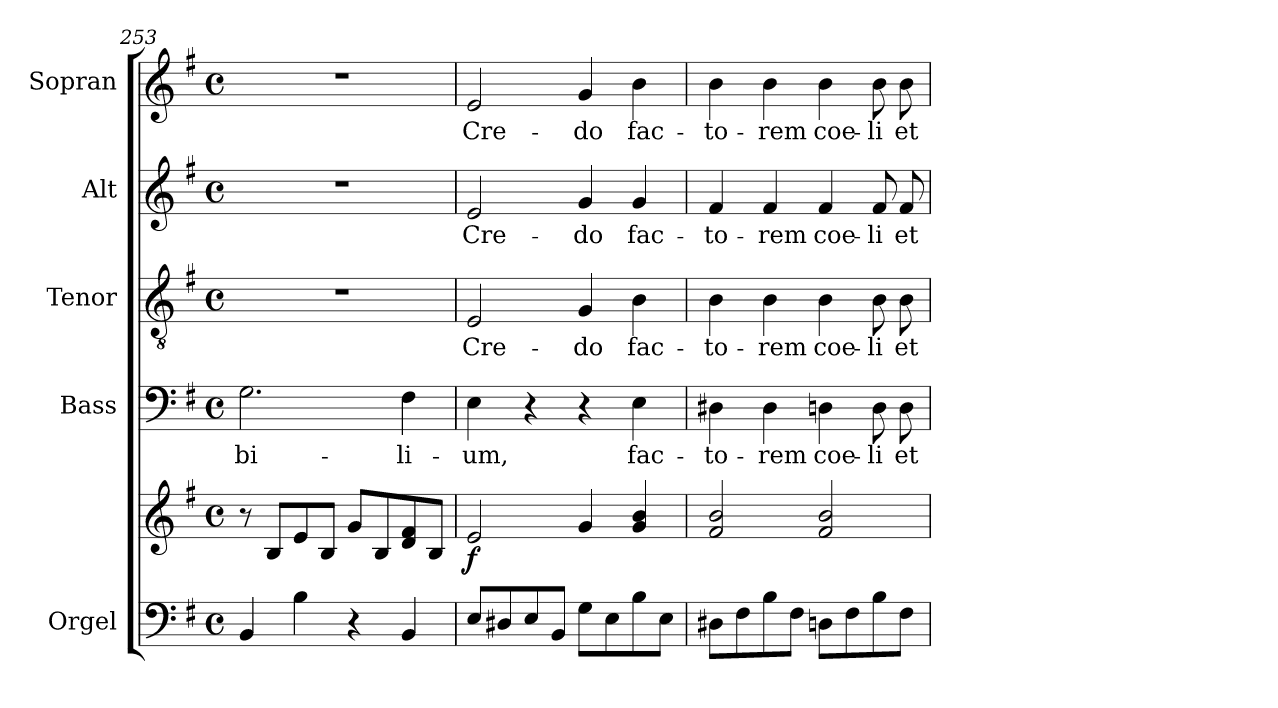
**kern	**kern	**dynam	**kern	**text	**kern	**text	**kern	**text	**kern	**text
*part5	*part5	*part5	*part4	*part4	*part3	*part3	*part2	*part2	*part1	*part1
*staff6	*staff5	*staff5/6	*staff4	*staff4	*staff3	*staff3	*staff2	*staff2	*staff1	*staff1
*I"Orgel	*	*	*I"Bass	*	*I"Tenor	*	*I"Alt	*	*I"Sopran	*
*I'Org.	*	*	*I'B	*	*I'T	*	*I'A	*	*I'S	*
*clefF4	*clefG2	*	*clefF4	*	*clefGv2	*	*clefG2	*	*clefG2	*
*k[f#]	*k[f#]	*	*k[f#]	*	*k[f#]	*	*k[f#]	*	*k[f#]	*
*G:	*G:	*	*G:	*	*G:	*	*G:	*	*G:	*
*M4/4	*M4/4	*	*M4/4	*	*M4/4	*	*M4/4	*	*M4/4	*
*met(c)	*met(c)	*	*met(c)	*	*met(c)	*	*met(c)	*	*met(c)	*
=253	=253	=253	=253	=253	=253	=253	=253	=253	=253	=253
!	!	!	!	!LO:LY:b	!	!	!	!	!	!
4BB/	8r	.	2.G\	-bi-	1r	.	1r	.	1r	.
.	8B/L	.	.	.	.	.	.	.	.	.
4B\	8e/	.	.	.	.	.	.	.	.	.
.	8B/J	.	.	.	.	.	.	.	.	.
4r	8g/L	.	.	.	.	.	.	.	.	.
.	8B/	.	.	.	.	.	.	.	.	.
!	!	!	!	!LO:LY:b	!	!	!	!	!	!
4BB/	8d/ 8f#/	.	4F#\	-li-	.	.	.	.	.	.
.	8B/J	.	.	.	.	.	.	.	.	.
!!LO:PB:g=z
=254	=254	=254	=254	=254	=254	=254	=254	=254	=254	=254
!	!	!LO:DY:b	!	!LO:LY:b	!	!LO:LY:b	!	!LO:LY:b	!	!LO:LY:b
8E/L	2e/	f	4E\	-um,	2E/	Cre-	2e/	Cre-	2e/	Cre-
8D#X/	.	.	.	.	.	.	.	.	.	.
8E/	.	.	4r	.	.	.	.	.	.	.
8BB/J	.	.	.	.	.	.	.	.	.	.
!	!	!	!	!	!	!LO:LY:b	!	!LO:LY:b	!	!LO:LY:b
8G\L	4g/	.	4r	.	4G/	-do	4g/	-do	4g/	-do
8E\	.	.	.	.	.	.	.	.	.	.
!	!	!	!	!LO:LY:b	!	!LO:LY:b	!	!LO:LY:b	!	!LO:LY:b
8B\	4g/ 4b/	.	4E\	fac-	4B\	fac-	4g/	fac-	4b\	fac-
8E\J	.	.	.	.	.	.	.	.	.	.
=255	=255	=255	=255	=255	=255	=255	=255	=255	=255	=255
!	!	!	!	!LO:LY:b	!	!LO:LY:b	!	!LO:LY:b	!	!LO:LY:b
8D#X\L	2f#/ 2b/	.	4D#X\	-to-	4B\	-to-	4f#/	-to-	4b\	-to-
8F#\	.	.	.	.	.	.	.	.	.	.
!	!	!	!	!LO:LY:b	!	!LO:LY:b	!	!LO:LY:b	!	!LO:LY:b
8B\	.	.	4D#\	-rem	4B\	-rem	4f#/	-rem	4b\	-rem
8F#\J	.	.	.	.	.	.	.	.	.	.
!	!	!	!	!LO:LY:b	!	!LO:LY:b	!	!LO:LY:b	!	!LO:LY:b
8Dn\L	2f#/ 2b/	.	4Dn\	coe-	4B\	coe-	4f#/	coe-	4b\	coe-
8F#\	.	.	.	.	.	.	.	.	.	.
!	!	!	!	!LO:LY:b	!	!LO:LY:b	!	!LO:LY:b	!	!LO:LY:b
8B\	.	.	8D\	-li	8B\	-li	8f#/	-li	8b\	-li
!	!	!	!	!LO:LY:b	!	!LO:LY:b	!	!LO:LY:b	!	!LO:LY:b
8F#\J	.	.	8D\	et	8B\	et	8f#/	et	8b\	et
=	=	=	=	=	=	=	=	=	=	=
*-	*-	*-	*-	*-	*-	*-	*-	*-	*-	*-
